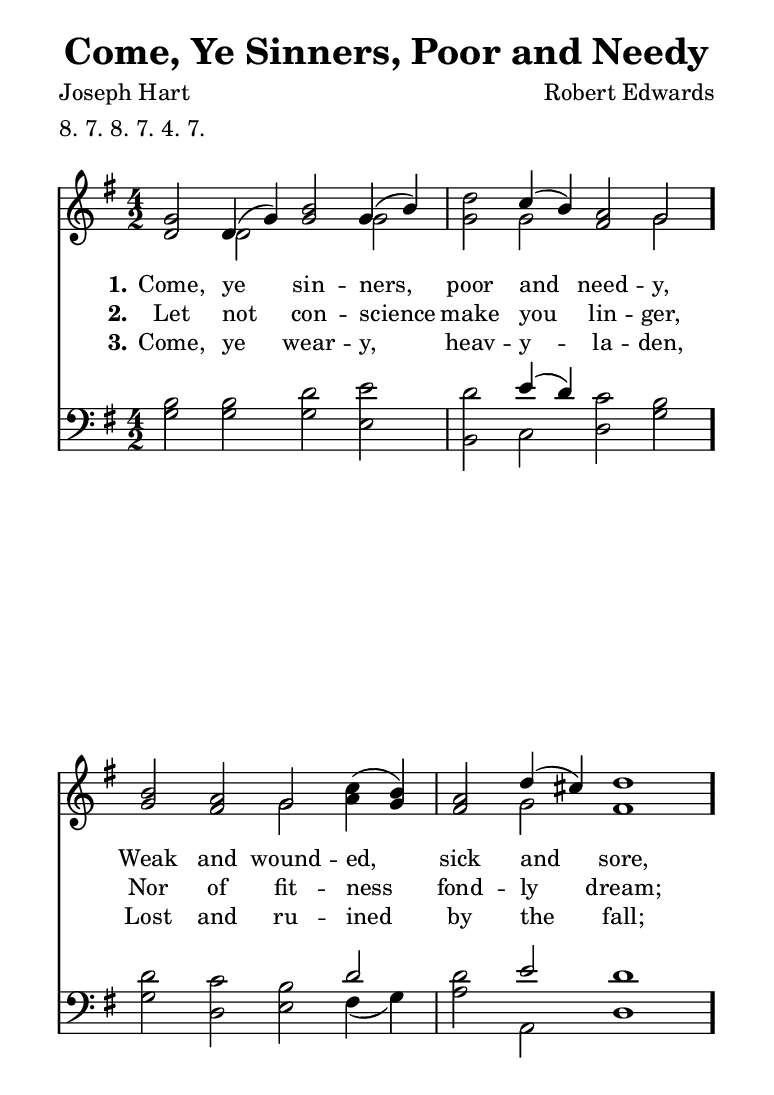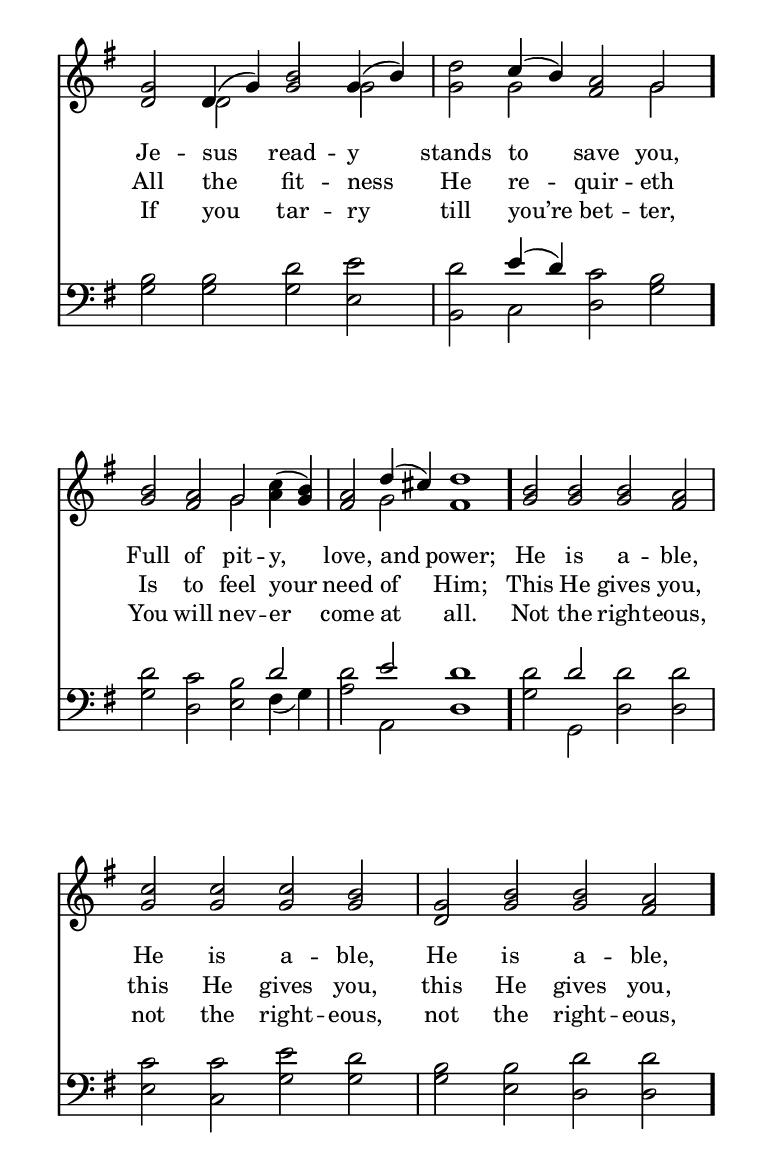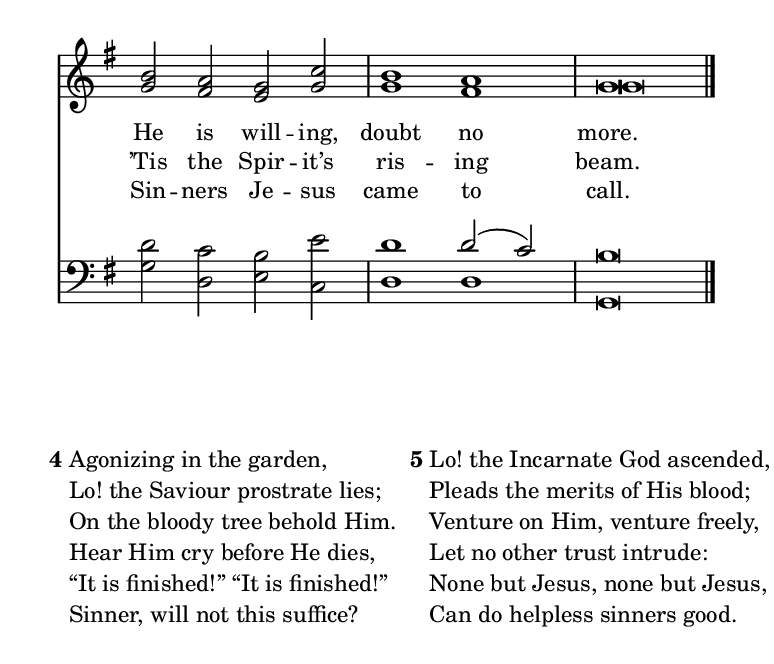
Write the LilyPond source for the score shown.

\include "common/global.ily"
\paper {
  \include "common/paper.ily"
  system-count = #(cond (is-eogsized 4) (#t #f))
}

\header{
  hymnnumber = "77"
  title = "Come, Ye Sinners, Poor and Needy"
  tunename = "Caersalem"
  meter = "8. 7. 8. 7. 4. 7."
  poet = "Joseph Hart"
  composer = "Robert Edwards"
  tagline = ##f
}

% for fermata in MIDI
ta = { \tempo 4=160 }
tb = { \tempo 4=80  }

patternAA = { c2 c4( c4) c2 c4( c4) | c2 c4( c4) c2 c2 }
patternAB = { c2 }
patternAC = { c2 c2 c2 c2 | c2 c4( c4) c2 c2 }

patternBA = { c2 c2 c2 c4( c4) | c2 c4( c4) c1 }
patternBB = { c2 c2 c2 c4( c4) | c2 c2      c1 }
patternBC = { c2 c2 c2 c2      | c2 c2      c1 }

patternCA = { \patternAB }

patternDA = { c2 c2 c2 c2 | c1 c1      | c\breve }
patternDB = { c2 c2 c2 c2 | c1 c2( c2) | c\breve }

global = {
  \include "common/overrides.ily"
  \override Staff.TimeSignature.style = #'numbered
  \time 4/2
  \override Score.MetronomeMark.transparent = ##t % hide all fermata changes too
  \ta
  \key g \major
  \autoBeamOff
}

notesSoprano = {
\global
\relative c'' {

  \changePitch \patternAA { g d g b g b | d c b a g }
  \changePitch \patternBA { b a g c b | a d cis d }
  \changePitch \patternAA { g, d g b g b | d c b a g }
  \changePitch \patternBA { b a g c b | a d cis d }

  \changePitch \patternCA { b b b a | c c c b | g b b a }
  \changePitch \patternDA { b a g c | b a | g }

  \bar "|."

}
}

notesAlto = {
\global
\relative e' {

  \changePitch \patternAB { d d g g | g g fis g }
  \changePitch \patternBB { g fis g a g | fis g fis }
  \changePitch \patternAB { d d g g | g g fis g }
  \changePitch \patternBB { g fis g a g | fis g fis }

  \changePitch \patternCA { g g g fis | g g g g | d g g fis }
  \changePitch \patternDA { g fis e g | g fis | g }

}
}

notesTenor = {
\global
\relative a {

  \changePitch \patternAC { b b d e | d e d c b }
  \changePitch \patternBC { d c b d | d e d }
  \changePitch \patternAC { b b d e | d e d c b }
  \changePitch \patternBC { d c b d | d e d }

  \changePitch \patternCA { d d d d | c c e d | b b d d }
  \changePitch \patternDB { d c b e | d d c | b }

}
}

notesBass = {
\global
\relative f {

  \changePitch \patternAB { g g g e | b c d g }
  \changePitch \patternBB { g d e fis g | a a, d }
  \changePitch \patternAB { g g g e | b c d g }
  \changePitch \patternBB { g d e fis g | a a, d }

  \changePitch \patternCA { g g, d' d | e c g' g | g e d d }
  \changePitch \patternDA { g d e c | d d | g, }

}
}

wordsA = \lyricmode {
\set stanza = "1."

Come, ye sin -- ners, poor and need -- y, \bar "."
Weak and wound -- ed, sick and sore, \bar "."
Je -- sus read -- y stands to save you, \bar "."
Full of pit -- y, love, and power; \bar "."
He is a -- ble, He is a -- ble, %{HIDE>%} He is a -- ble, %{<HIDE%} \bar "."
He is will -- ing, doubt no more. \bar "."

}

wordsB = \lyricmode {
\set stanza = "2."

Let not con -- science make you lin -- ger,
Nor of fit -- ness fond -- ly dream;
All the fit -- ness He re -- quir -- eth
Is to feel your need of Him;
This He gives you, this He gives you, %{HIDE>%} this He gives you, %{<HIDE%}
’Tis the Spir -- it’s ris -- ing beam.

}

wordsC = \lyricmode {
\set stanza = "3."

Come, ye wear -- y, heav -- y -- la -- den,
Lost and ru -- ined by the fall;
If you tar -- ry till you’re bet -- ter,
You will nev -- er come at all.
Not the right -- eous, not the right -- eous, %{HIDE>%} not the right -- eous, %{<HIDE%}
Sin -- ners Je -- sus came to call.

}

wordsD = \markuplist {

\line { Agonizing in the garden, }
\line { Lo! the Saviour prostrate lies; }
\line { On the bloody tree behold Him. }
\line { Hear Him cry before He dies, }
\line { “It is finished!” “It is finished!” }
\line { Sinner, will not this suffice? }

}

wordsE = \markuplist {

\line { Lo! the Incarnate God ascended, }
\line { Pleads the merits of His blood; }
\line { Venture on Him, venture freely, }
\line { Let no other trust intrude: }
\line { None but Jesus, none but Jesus, }
\line { Can do helpless sinners good. }

}

\score {
  \context ChoirStaff <<
    \context Staff = upper <<
      \set Staff.autoBeaming = ##f
      \set ChoirStaff.systemStartDelimiter = #'SystemStartBar
      \set ChoirStaff.printPartCombineTexts = ##f
      \partcombine #'(2 . 9) \notesSoprano \notesAlto
      \context NullVoice = sopranos { \voiceOne << \notesSoprano >> }
      \context NullVoice = altos { \voiceTwo << \notesAlto >> }
      \context Lyrics = one   \lyricsto sopranos \wordsA
      \context Lyrics = two   \lyricsto sopranos \wordsB
      \context Lyrics = three \lyricsto sopranos \wordsC
    >>
    \context Staff = men <<
      \set Staff.autoBeaming = ##f
      \clef bass
      \set ChoirStaff.printPartCombineTexts = ##f
      \partcombine #'(2 . 9) \notesTenor \notesBass
      \context NullVoice = tenors { \voiceOne << \notesTenor >> }
      \context NullVoice = basses { \voiceTwo << \notesBass >> }
    >>
  >>
  \layout {
    \include "common/layout.ily"
  }
  \midi{
    \include "common/midi.ily"
  }
}

\noPageBreak

\markup { \fill-line { %\column {
  \hspace #0.1
  \line{ \bold 4 \column { \wordsD } } %\combine \null \vspace #0.4
  \hspace #0.1
  \line{ \bold 5 \column { \wordsE } } %\combine \null \vspace #0.4
  \hspace #0.1
} } %}

\version "2.19.49"  % necessary for upgrading to future LilyPond versions.

% vi:set et ts=2 sw=2 ai nocindent syntax=lilypond:
